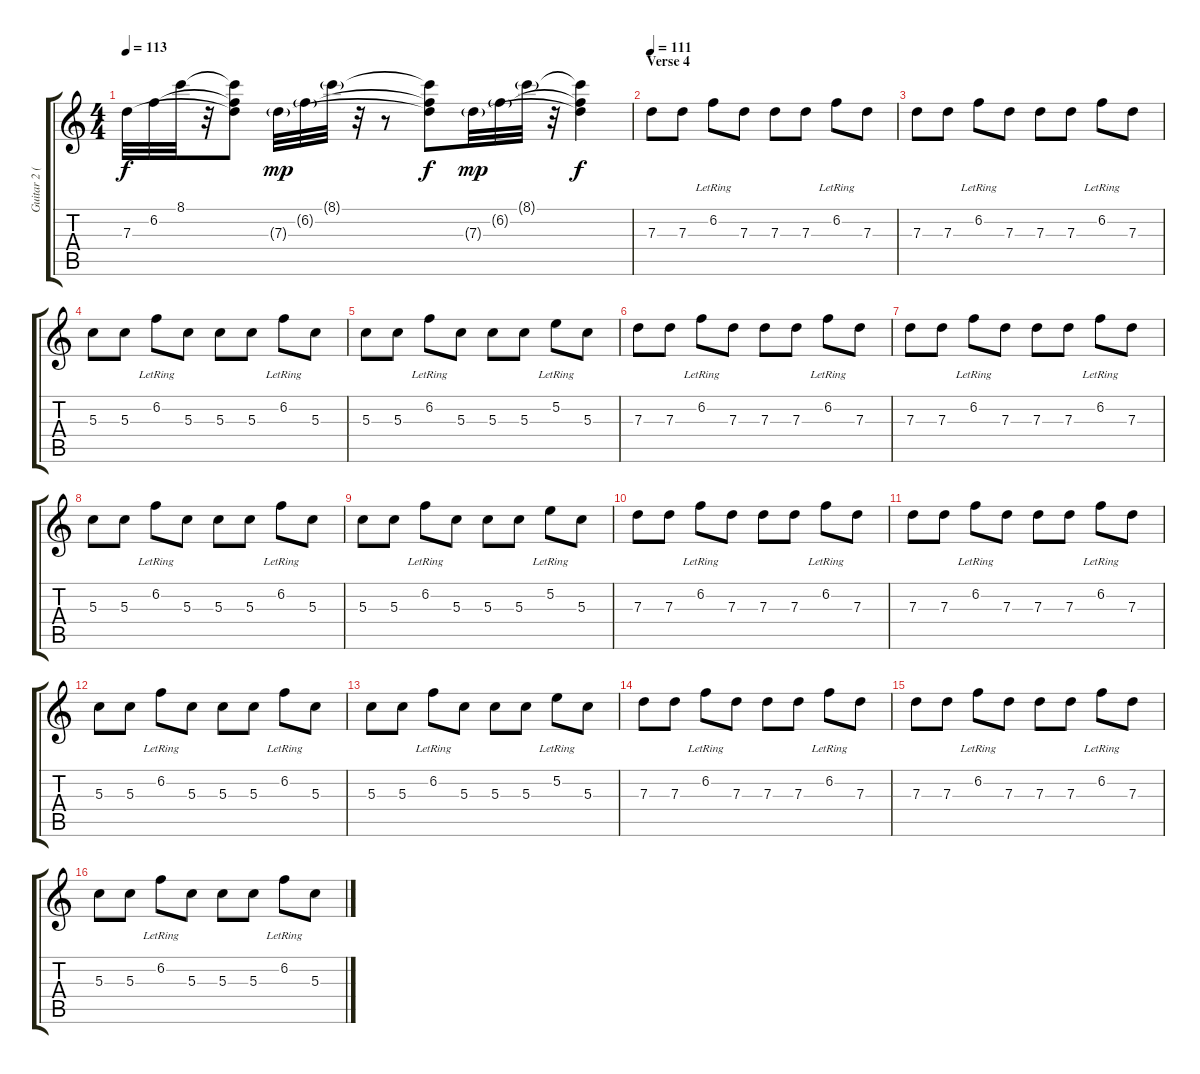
\track ("Guitar 2 (Paul)" "Guitar 2 (") {instrument acousticguitarsteel}
\staff {score tabs}
\tuning (E4 B3 G3 D3 A2 E2) {hide}
\ts (4 4)
\tempo 113
\clef g2
\ks c
7.3.32{dy f} 6.2.32 8.1.32 r.32 (8.1{t} 6.2{t} 7.3{t}).8 7.3{g}.32{dy mp} 6.2{g}.32 8.1{g}.32 r.32 r.8 (8.1{t} 6.2{t} 7.3{t}).8{dy f} 7.3{g}.32{dy mp} 6.2{g}.32 8.1{g}.32 r.32 (8.1{t} 6.2{t} 7.3{t}).4{dy f} |
\section ("" "Verse 4")
\tempo 111
7.3.8{volume 10 balance 8} 7.3.8 6.2{lr}.8 7.3.8 7.3.8 7.3.8 6.2{lr}.8 7.3.8 |
7.3.8 7.3.8 6.2{lr}.8 7.3.8 7.3.8 7.3.8 6.2{lr}.8 7.3.8 |
5.3.8 5.3.8 6.2{lr}.8 5.3.8 5.3.8 5.3.8 6.2{lr}.8 5.3.8 |
5.3.8 5.3.8 6.2{lr}.8 5.3.8 5.3.8 5.3.8 5.2{lr}.8 5.3.8 |
7.3.8 7.3.8 6.2{lr}.8 7.3.8 7.3.8 7.3.8 6.2{lr}.8 7.3.8 |
7.3.8 7.3.8 6.2{lr}.8 7.3.8 7.3.8 7.3.8 6.2{lr}.8 7.3.8 |
5.3.8 5.3.8 6.2{lr}.8 5.3.8 5.3.8 5.3.8 6.2{lr}.8 5.3.8 |
5.3.8 5.3.8 6.2{lr}.8 5.3.8 5.3.8 5.3.8 5.2{lr}.8 5.3.8 |
7.3.8 7.3.8 6.2{lr}.8 7.3.8 7.3.8 7.3.8 6.2{lr}.8 7.3.8 |
7.3.8 7.3.8 6.2{lr}.8 7.3.8 7.3.8 7.3.8 6.2{lr}.8 7.3.8 |
5.3.8 5.3.8 6.2{lr}.8 5.3.8 5.3.8 5.3.8 6.2{lr}.8 5.3.8 |
5.3.8 5.3.8 6.2{lr}.8 5.3.8 5.3.8 5.3.8 5.2{lr}.8 5.3.8 |
7.3.8 7.3.8 6.2{lr}.8 7.3.8 7.3.8 7.3.8 6.2{lr}.8 7.3.8 |
7.3.8 7.3.8 6.2{lr}.8 7.3.8 7.3.8 7.3.8 6.2{lr}.8 7.3.8 |
5.3.8 5.3.8 6.2{lr}.8 5.3.8 5.3.8 5.3.8 6.2{lr}.8 5.3.8
